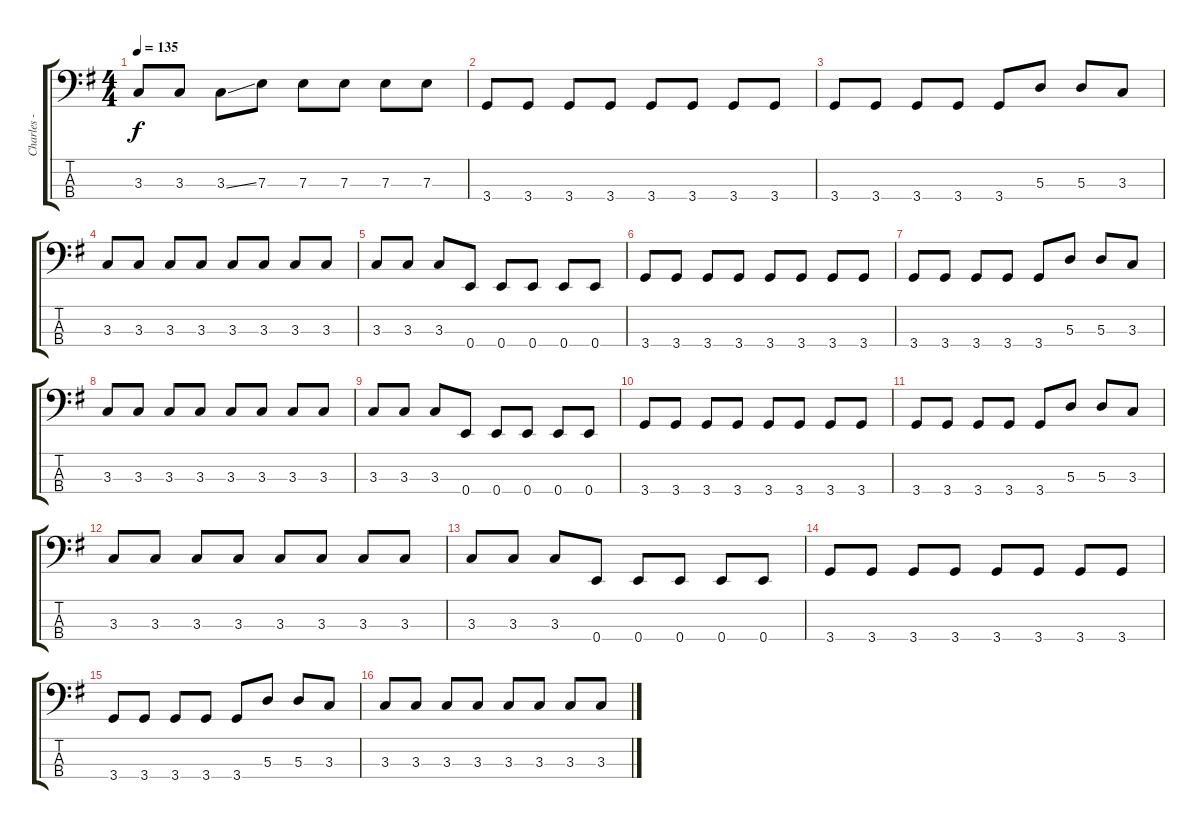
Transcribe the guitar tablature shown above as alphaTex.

\track ("Charles - Bass" "Charles - ") {instrument electricbasspick}
\staff {score tabs}
\tuning (G2 D2 A1 E1) {hide}
\ts (4 4)
\tempo 135
\clef f4
\ks g
3.3.8{dy f} 3.3.8 3.3{ss}.8 7.3.8 7.3.8 7.3.8 7.3.8 7.3.8 |
3.4.8 3.4.8 3.4.8 3.4.8 3.4.8 3.4.8 3.4.8 3.4.8 |
3.4.8 3.4.8 3.4.8 3.4.8 3.4.8 5.3.8 5.3.8 3.3.8 |
3.3.8 3.3.8 3.3.8 3.3.8 3.3.8 3.3.8 3.3.8 3.3.8 |
3.3.8 3.3.8 3.3.8 0.4.8 0.4.8 0.4.8 0.4.8 0.4.8 |
3.4.8 3.4.8 3.4.8 3.4.8 3.4.8 3.4.8 3.4.8 3.4.8 |
3.4.8 3.4.8 3.4.8 3.4.8 3.4.8 5.3.8 5.3.8 3.3.8 |
3.3.8 3.3.8 3.3.8 3.3.8 3.3.8 3.3.8 3.3.8 3.3.8 |
3.3.8 3.3.8 3.3.8 0.4.8 0.4.8 0.4.8 0.4.8 0.4.8 |
3.4.8 3.4.8 3.4.8 3.4.8 3.4.8 3.4.8 3.4.8 3.4.8 |
3.4.8 3.4.8 3.4.8 3.4.8 3.4.8 5.3.8 5.3.8 3.3.8 |
3.3.8 3.3.8 3.3.8 3.3.8 3.3.8 3.3.8 3.3.8 3.3.8 |
3.3.8 3.3.8 3.3.8 0.4.8 0.4.8 0.4.8 0.4.8 0.4.8 |
3.4.8{volume 10} 3.4.8 3.4.8 3.4.8 3.4.8 3.4.8 3.4.8 3.4.8 |
3.4.8 3.4.8 3.4.8 3.4.8 3.4.8 5.3.8 5.3.8 3.3.8 |
3.3.8 3.3.8 3.3.8 3.3.8 3.3.8 3.3.8 3.3.8 3.3.8
